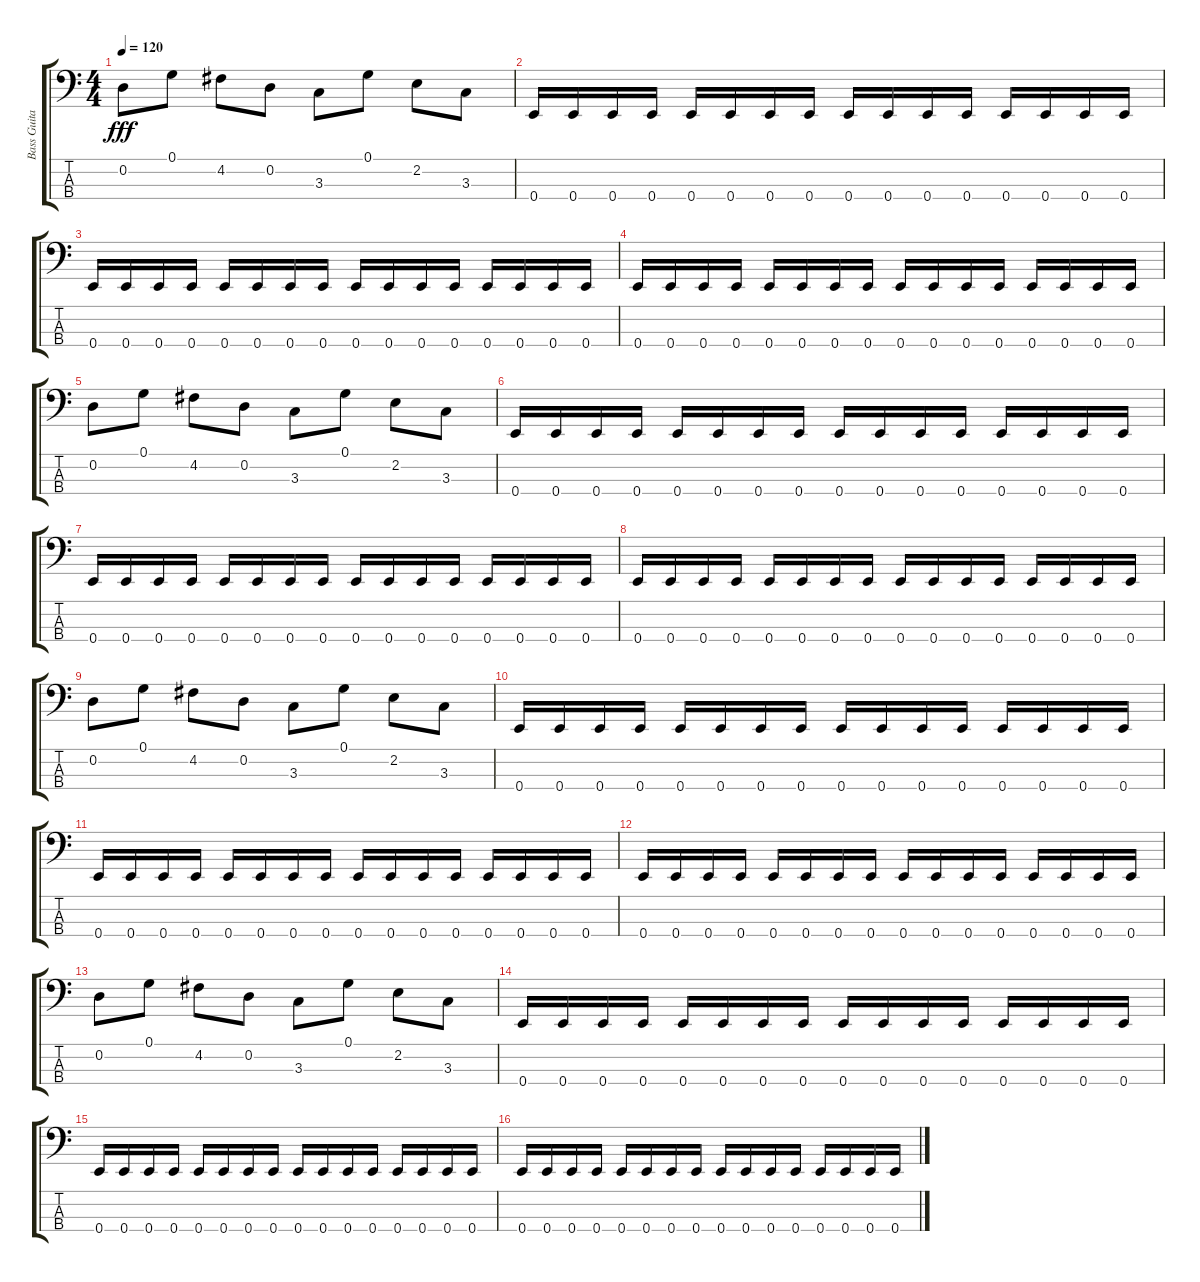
\track ("Bass Guitar" "Bass Guita") {instrument electricbasspick}
\staff {score tabs}
\tuning (G2 D2 A1 E1) {hide}
\ts (4 4)
\tempo 120
\clef f4
\ks c
0.2.8{dy fff} 0.1.8 4.2.8 0.2.8 3.3.8 0.1.8 2.2.8 3.3.8 |
0.4.16 0.4.16 0.4.16 0.4.16 0.4.16 0.4.16 0.4.16 0.4.16 0.4.16 0.4.16 0.4.16 0.4.16 0.4.16 0.4.16 0.4.16 0.4.16 |
0.4.16 0.4.16 0.4.16 0.4.16 0.4.16 0.4.16 0.4.16 0.4.16 0.4.16 0.4.16 0.4.16 0.4.16 0.4.16 0.4.16 0.4.16 0.4.16 |
0.4.16 0.4.16 0.4.16 0.4.16 0.4.16 0.4.16 0.4.16 0.4.16 0.4.16 0.4.16 0.4.16 0.4.16 0.4.16 0.4.16 0.4.16 0.4.16 |
0.2.8 0.1.8 4.2.8 0.2.8 3.3.8 0.1.8 2.2.8 3.3.8 |
0.4.16 0.4.16 0.4.16 0.4.16 0.4.16 0.4.16 0.4.16 0.4.16 0.4.16 0.4.16 0.4.16 0.4.16 0.4.16 0.4.16 0.4.16 0.4.16 |
0.4.16 0.4.16 0.4.16 0.4.16 0.4.16 0.4.16 0.4.16 0.4.16 0.4.16 0.4.16 0.4.16 0.4.16 0.4.16 0.4.16 0.4.16 0.4.16 |
0.4.16{volume 16} 0.4.16 0.4.16 0.4.16{volume 16} 0.4.16 0.4.16{volume 16} 0.4.16 0.4.16{volume 16} 0.4.16 0.4.16{volume 15} 0.4.16 0.4.16{volume 15} 0.4.16 0.4.16 0.4.16{volume 15} 0.4.16 |
0.2.8{volume 15} 0.1.8{volume 15} 4.2.8{volume 15} 0.2.8 3.3.8{volume 15} 0.1.8{volume 14} 2.2.8{volume 14} 3.3.8{volume 14} |
0.4.16{volume 14} 0.4.16 0.4.16{volume 14} 0.4.16 0.4.16{volume 14} 0.4.16 0.4.16{volume 14} 0.4.16 0.4.16{volume 14} 0.4.16 0.4.16{volume 14} 0.4.16 0.4.16 0.4.16{volume 13} 0.4.16 0.4.16{volume 13} |
0.4.16 0.4.16{volume 13} 0.4.16 0.4.16{volume 13} 0.4.16 0.4.16{volume 13} 0.4.16 0.4.16 0.4.16{volume 13} 0.4.16 0.4.16{volume 13} 0.4.16 0.4.16{volume 12} 0.4.16 0.4.16{volume 12} 0.4.16 |
0.4.16{volume 12} 0.4.16 0.4.16 0.4.16{volume 12} 0.4.16 0.4.16{volume 12} 0.4.16 0.4.16{volume 12} 0.4.16 0.4.16{volume 12} 0.4.16 0.4.16{volume 12} 0.4.16 0.4.16 0.4.16{volume 12} 0.4.16 |
0.2.8{volume 11} 0.1.8{volume 11} 4.2.8{volume 11} 0.2.8{volume 11} 3.3.8 0.1.8{volume 11} 2.2.8{volume 11} 3.3.8{volume 11} |
0.4.16{volume 10} 0.4.16{volume 10} 0.4.16 0.4.16 0.4.16{volume 10} 0.4.16 0.4.16{volume 10} 0.4.16 0.4.16{volume 10} 0.4.16 0.4.16{volume 10} 0.4.16 0.4.16{volume 10} 0.4.16 0.4.16 0.4.16{volume 10} |
0.4.16 0.4.16{volume 10} 0.4.16 0.4.16{volume 9} 0.4.16 0.4.16{volume 9} 0.4.16 0.4.16 0.4.16{volume 9} 0.4.16 0.4.16{volume 9} 0.4.16 0.4.16{volume 9} 0.4.16 0.4.16{volume 9} 0.4.16 |
0.4.16{volume 9} 0.4.16 0.4.16 0.4.16{volume 8} 0.4.16 0.4.16{volume 8} 0.4.16 0.4.16{volume 8} 0.4.16 0.4.16{volume 8} 0.4.16 0.4.16{volume 8} 0.4.16 0.4.16 0.4.16{volume 8} 0.4.16
